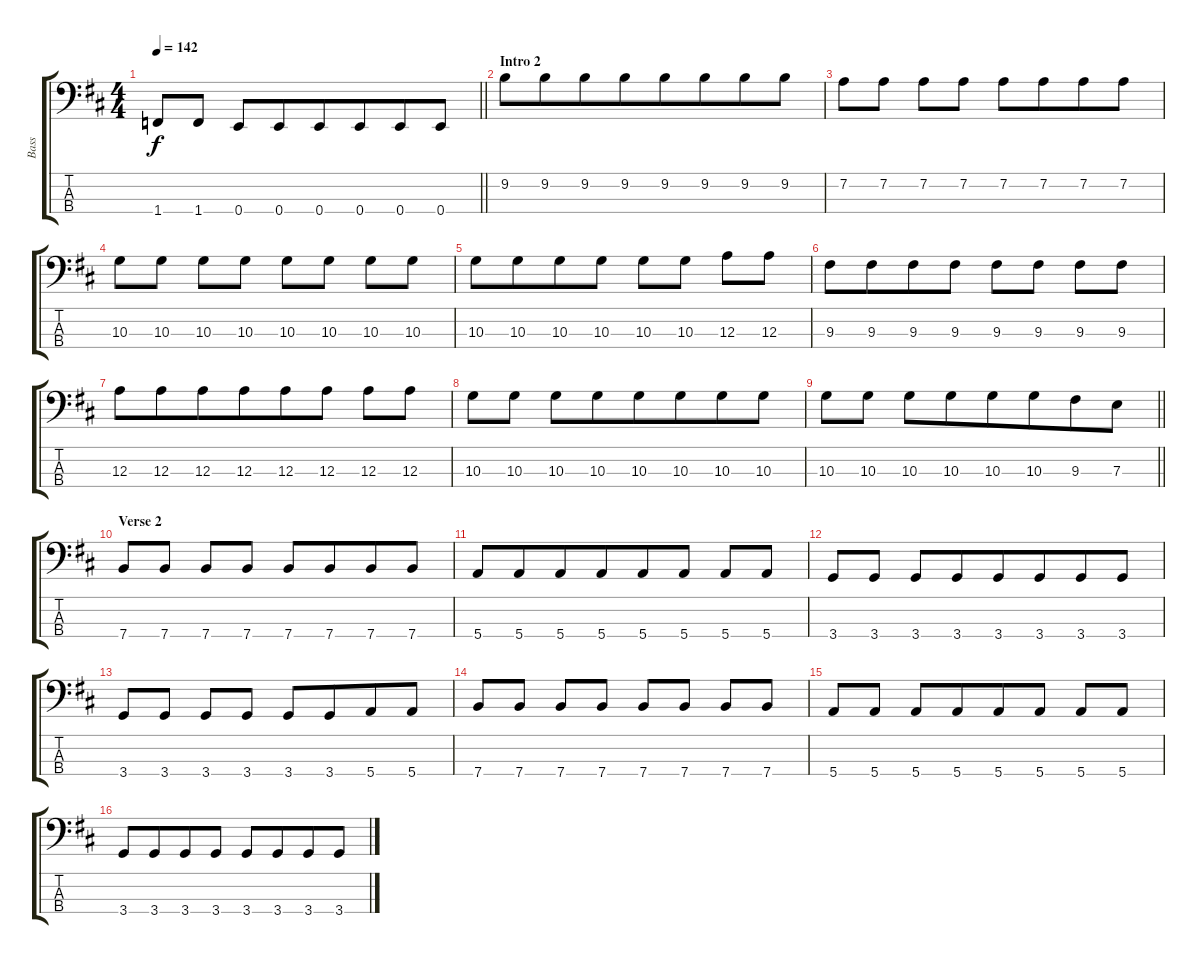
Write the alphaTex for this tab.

\track ("Bass" "Bass") {instrument electricbasspick}
\staff {score tabs}
\tuning (G2 D2 A1 E1) {hide}
\ts (4 4)
\tempo 142
\clef f4
\barLineRight lightlight
\ks d
1.4.8{dy f} 1.4.8 0.4.8 0.4.8{beam merge} 0.4.8 0.4.8{beam merge} 0.4.8 0.4.8 |
\section ("" "Intro 2")
9.2.8{beam merge} 9.2.8{beam merge} 9.2.8{beam merge} 9.2.8{beam merge} 9.2.8 9.2.8{beam merge} 9.2.8{beam merge} 9.2.8 |
7.2.8 7.2.8 7.2.8{beam merge} 7.2.8 7.2.8{beam merge} 7.2.8{beam merge} 7.2.8 7.2.8 |
10.3.8 10.3.8 10.3.8 10.3.8 10.3.8{beam merge} 10.3.8 10.3.8 10.3.8 |
10.3.8{beam merge} 10.3.8{beam merge} 10.3.8{beam merge} 10.3.8 10.3.8 10.3.8 12.3.8 12.3.8 |
9.3.8 9.3.8{beam merge} 9.3.8 9.3.8 9.3.8 9.3.8 9.3.8 9.3.8 |
12.3.8 12.3.8{beam merge} 12.3.8{beam merge} 12.3.8{beam merge} 12.3.8{beam merge} 12.3.8 12.3.8 12.3.8 |
10.3.8 10.3.8 10.3.8 10.3.8{beam merge} 10.3.8 10.3.8{beam merge} 10.3.8{beam merge} 10.3.8 |
\barLineRight lightlight
10.3.8 10.3.8 10.3.8{beam merge} 10.3.8{beam merge} 10.3.8 10.3.8{beam merge} 9.3.8{beam merge} 7.3.8 |
\section ("" "Verse 2")
7.4.8 7.4.8 7.4.8{beam merge} 7.4.8 7.4.8{beam merge} 7.4.8{beam merge} 7.4.8 7.4.8 |
5.4.8{beam merge} 5.4.8{beam merge} 5.4.8 5.4.8{beam merge} 5.4.8{beam merge} 5.4.8 5.4.8 5.4.8 |
3.4.8 3.4.8 3.4.8 3.4.8{beam merge} 3.4.8{beam merge} 3.4.8{beam merge} 3.4.8 3.4.8 |
3.4.8 3.4.8 3.4.8 3.4.8 3.4.8 3.4.8{beam merge} 5.4.8 5.4.8 |
7.4.8{beam merge} 7.4.8 7.4.8 7.4.8 7.4.8 7.4.8 7.4.8{beam merge} 7.4.8 |
5.4.8 5.4.8 5.4.8 5.4.8{beam merge} 5.4.8 5.4.8 5.4.8 5.4.8 |
3.4.8{beam merge} 3.4.8{beam merge} 3.4.8 3.4.8 3.4.8 3.4.8{beam merge} 3.4.8{beam merge} 3.4.8
